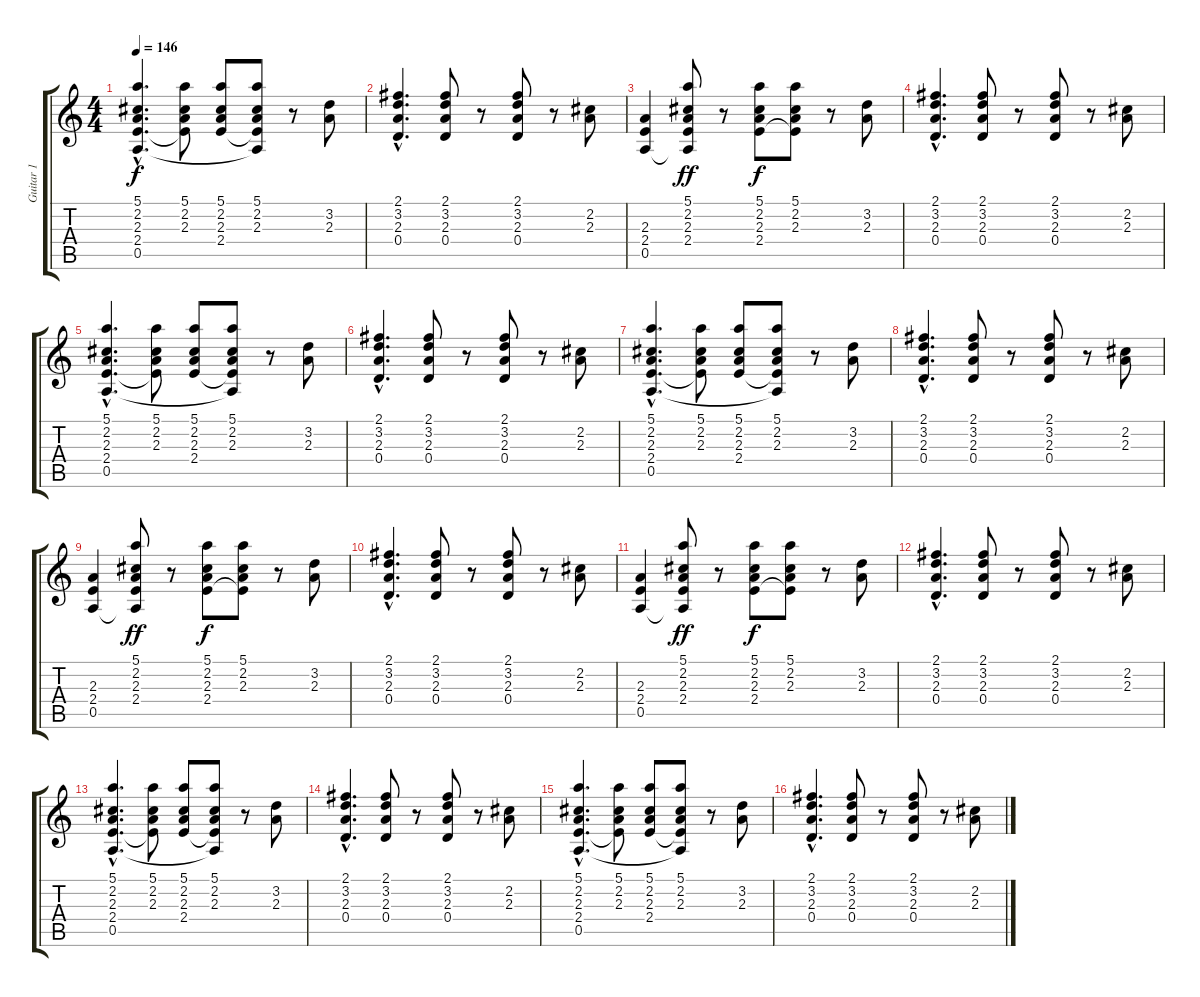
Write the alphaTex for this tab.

\track ("Guitar 1" "Guitar 1") {instrument electricguitarclean}
\staff {score tabs}
\tuning (E4 B3 G3 D3 A2 E2) {hide}
\ts (4 4)
\tempo 146
\clef g2
\ks c
(5.1{hac} 2.2{hac} 2.3{hac} 2.4{hac} 0.5{hac}).4{d dy f} (5.1 2.2 2.3 2.4{t}).8 (5.1 2.2 2.3 2.4).8 (5.1 2.2 2.3 2.4{t} 0.5{t}).8 r.8 (3.2 2.3).8 |
(2.1{hac} 3.2{hac} 2.3{hac} 0.4{hac}).4{d} (2.1 3.2 2.3 0.4).8 r.8 (2.1 3.2 2.3 0.4).8 r.8 (2.2 2.3).8 |
(2.3 2.4 0.5).4 (5.1 2.2 2.3 2.4 0.5{t}).8{dy ff} r.8 (5.1 2.2 2.3 2.4).8{dy f} (5.1 2.2 2.3 2.4{t}).8 r.8 (3.2 2.3).8 |
(2.1{hac} 3.2{hac} 2.3{hac} 0.4{hac}).4{d} (2.1 3.2 2.3 0.4).8 r.8 (2.1 3.2 2.3 0.4).8 r.8 (2.2 2.3).8 |
(5.1{hac} 2.2{hac} 2.3{hac} 2.4{hac} 0.5{hac}).4{d} (5.1 2.2 2.3 2.4{t}).8 (5.1 2.2 2.3 2.4).8 (5.1 2.2 2.3 2.4{t} 0.5{t}).8 r.8 (3.2 2.3).8 |
(2.1{hac} 3.2{hac} 2.3{hac} 0.4{hac}).4{d} (2.1 3.2 2.3 0.4).8 r.8 (2.1 3.2 2.3 0.4).8 r.8 (2.2 2.3).8 |
(5.1{hac} 2.2{hac} 2.3{hac} 2.4{hac} 0.5{hac}).4{d} (5.1 2.2 2.3 2.4{t}).8 (5.1 2.2 2.3 2.4).8 (5.1 2.2 2.3 2.4{t} 0.5{t}).8 r.8 (3.2 2.3).8 |
(2.1{hac} 3.2{hac} 2.3{hac} 0.4{hac}).4{d} (2.1 3.2 2.3 0.4).8 r.8 (2.1 3.2 2.3 0.4).8 r.8 (2.2 2.3).8 |
(2.3 2.4 0.5).4 (5.1 2.2 2.3 2.4 0.5{t}).8{dy ff} r.8 (5.1 2.2 2.3 2.4).8{dy f} (5.1 2.2 2.3 2.4{t}).8 r.8 (3.2 2.3).8 |
(2.1{hac} 3.2{hac} 2.3{hac} 0.4{hac}).4{d} (2.1 3.2 2.3 0.4).8 r.8 (2.1 3.2 2.3 0.4).8 r.8 (2.2 2.3).8 |
(2.3 2.4 0.5).4 (5.1 2.2 2.3 2.4 0.5{t}).8{dy ff} r.8 (5.1 2.2 2.3 2.4).8{dy f} (5.1 2.2 2.3 2.4{t}).8 r.8 (3.2 2.3).8 |
(2.1{hac} 3.2{hac} 2.3{hac} 0.4{hac}).4{d} (2.1 3.2 2.3 0.4).8 r.8 (2.1 3.2 2.3 0.4).8 r.8 (2.2 2.3).8 |
(5.1{hac} 2.2{hac} 2.3{hac} 2.4{hac} 0.5{hac}).4{d} (5.1 2.2 2.3 2.4{t}).8 (5.1 2.2 2.3 2.4).8 (5.1 2.2 2.3 2.4{t} 0.5{t}).8 r.8 (3.2 2.3).8 |
(2.1{hac} 3.2{hac} 2.3{hac} 0.4{hac}).4{d} (2.1 3.2 2.3 0.4).8 r.8 (2.1 3.2 2.3 0.4).8 r.8 (2.2 2.3).8 |
(5.1{hac} 2.2{hac} 2.3{hac} 2.4{hac} 0.5{hac}).4{d} (5.1 2.2 2.3 2.4{t}).8 (5.1 2.2 2.3 2.4).8 (5.1 2.2 2.3 2.4{t} 0.5{t}).8 r.8 (3.2 2.3).8 |
(2.1{hac} 3.2{hac} 2.3{hac} 0.4{hac}).4{d} (2.1 3.2 2.3 0.4).8 r.8 (2.1 3.2 2.3 0.4).8 r.8 (2.2 2.3).8
